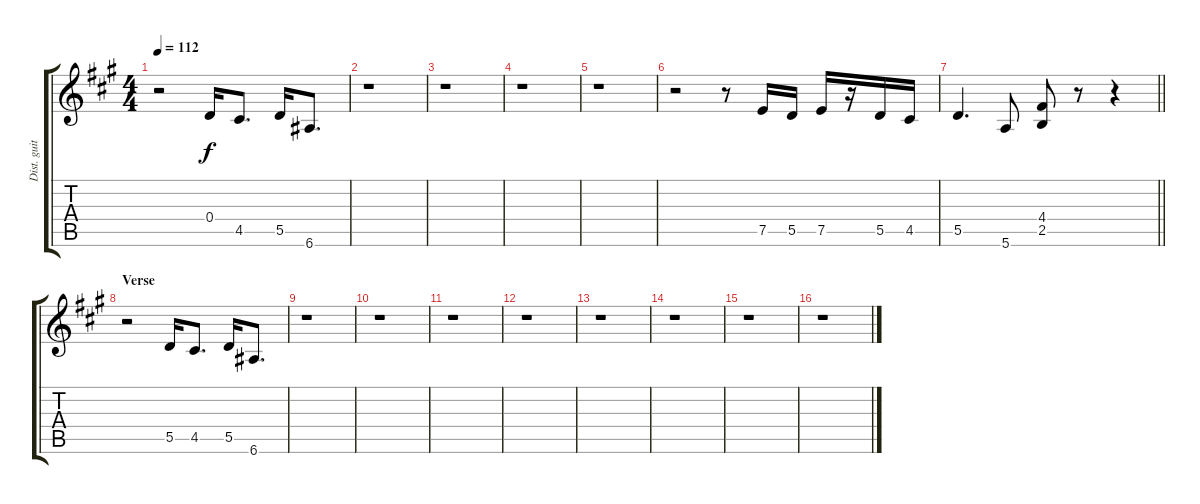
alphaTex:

\track ("Dist. guitar" "Dist. guit") {instrument distortionguitar}
\staff {score tabs}
\tuning (E4 B3 G3 D3 A2 E2) {hide}
\ts (4 4)
\tempo 112
\clef g2
\ks a
r.2{dy f instrument distortionguitar} 0.4.16 4.5.8{d} 5.5.16 6.6.8{d} |
r.1 |
r.1 |
r.1 |
r.1 |
r.2 r.8 7.5.16 5.5.16 7.5.16 r.16 5.5.16 4.5.16 |
\barLineRight lightlight
5.5.4{d} 5.6.8 (4.4 2.5).8 r.8 r.4 |
\section ("" "Verse")
r.2 5.5.16 4.5.8{d} 5.5.16 6.6.8{d} |
r.1 |
r.1 |
r.1 |
r.1 |
r.1 |
r.1 |
r.1 |
r.1
